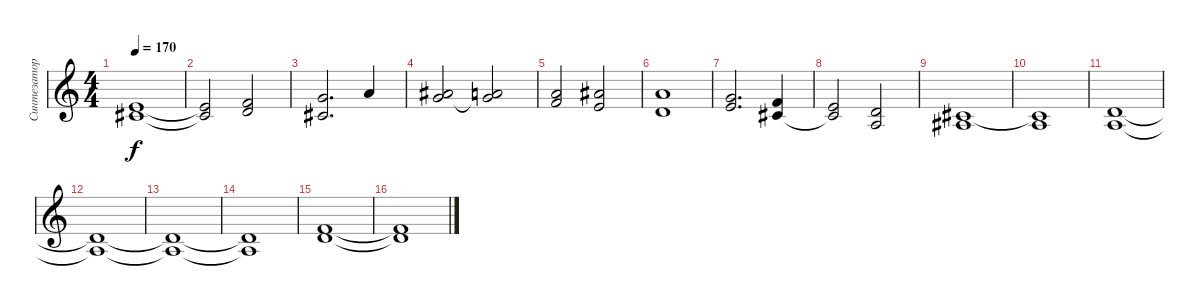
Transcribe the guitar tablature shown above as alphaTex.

\track ("Синтезатор Rechst " "Синтезатор") {instrument stringensemble1}
\staff {score}
\tuning (E4 B3 G3 D3 A2 E2 B1) {hide}
\ts (4 4)
\tempo 170
\clef g2
\ks c
(5.2{t} 6.3{t}).1{dy f} |
(5.2{t} 6.3{t}).2 (10.3 12.4).2 |
(12.3 11.4).2{d} 14.3.4 |
(15.3 17.4).2 (14.3 17.4{t}).2 |
(10.2 10.3).2 (11.2 9.3).2 |
(10.2 7.3).1 |
(8.2 9.3).2{d} (6.2 6.3).4 |
(5.2 6.3{t}).2 (7.3 7.4).2 |
(6.3 8.4).1 |
(6.3{t} 7.4).1 |
(7.3 7.4).1 |
(7.3{t} 7.4{t}).1 |
(7.3{t} 7.4{t}).1 |
(7.3{t} 7.4{t}).1 |
(6.2 7.3).1 |
(6.2{t} 7.3{t}).1
